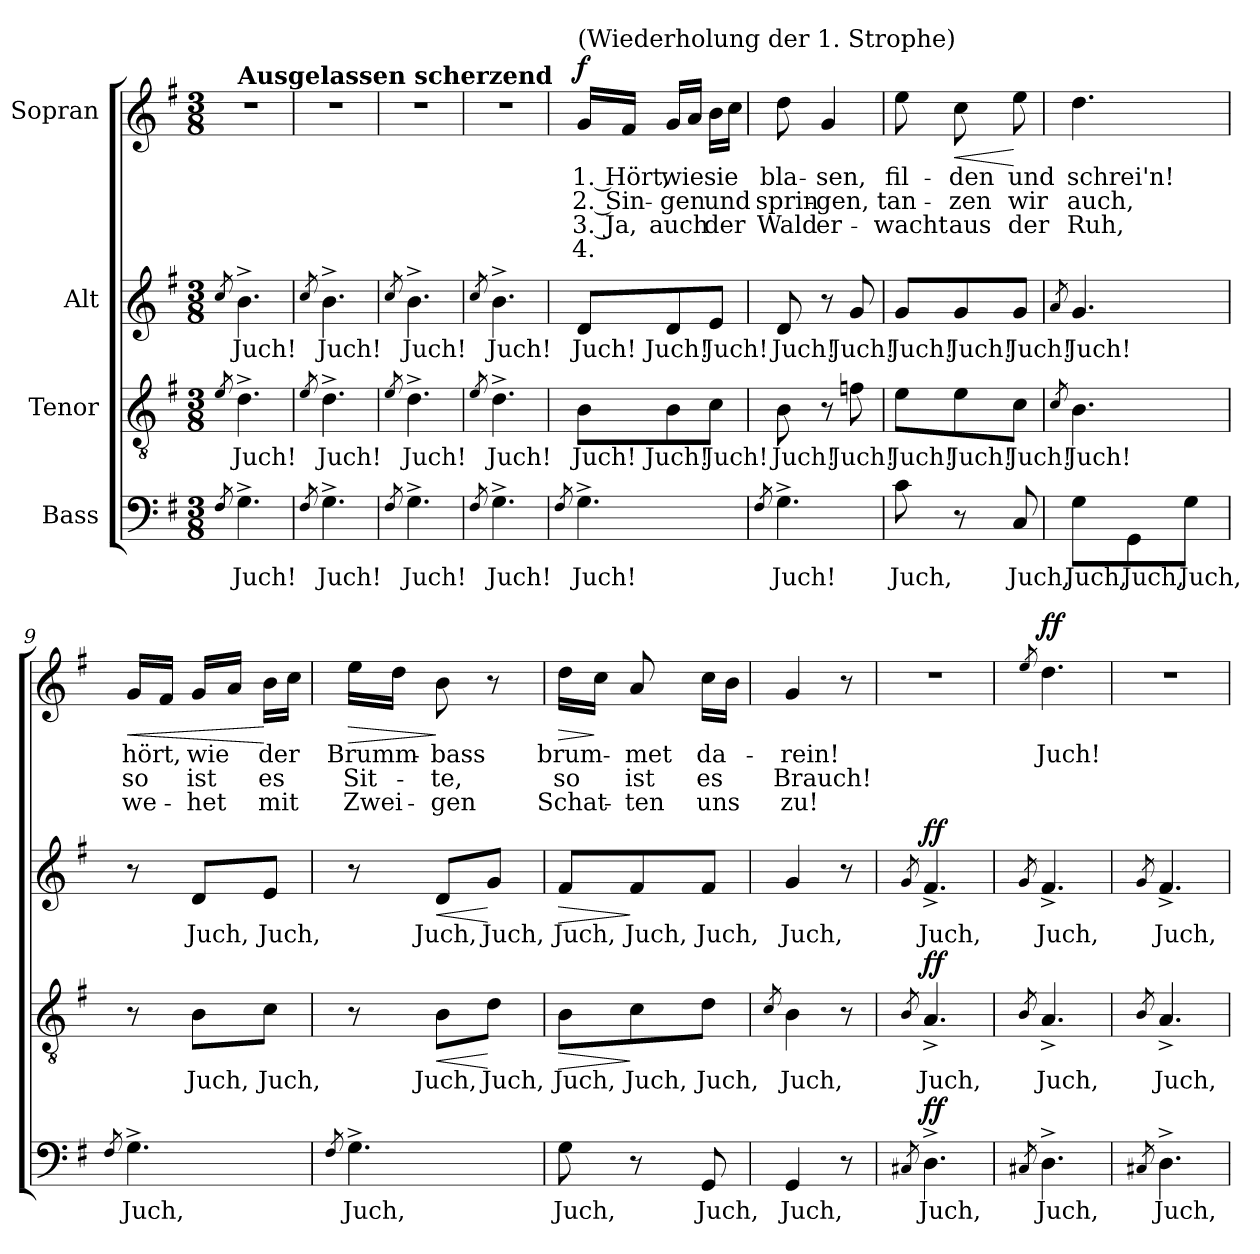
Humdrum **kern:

**kern	**text	**dynam	**kern	**text	**dynam	**kern	**text	**dynam	**kern	**text	**text	**text	**text	**dynam
*part4	*part4	*part4	*part3	*part3	*part3	*part2	*part2	*part2	*part1	*part1	*part1	*part1	*part1	*part1
*staff4	*staff4	*staff4	*staff3	*staff3	*staff3	*staff2	*staff2	*staff2	*staff1	*staff1	*staff1	*staff1	*staff1	*staff1
*I"Bass	*	*	*I"Tenor	*	*	*I"Alt	*	*	*I"Sopran	*	*	*	*	*
*clefF4	*	*	*clefGv2	*	*	*clefG2	*	*	*clefG2	*	*	*	*	*
*k[f#]	*	*	*k[f#]	*	*	*k[f#]	*	*	*k[f#]	*	*	*	*	*
*M3/8	*	*	*M3/8	*	*	*M3/8	*	*	*M3/8	*	*	*	*	*
=1	=1	=1	=1	=1	=1	=1	=1	=1	=1	=1	=1	=1	=1	=1
8qF#/	.	.	8qe/	.	.	8qcc/	.	.	.	.	.	.	.	.
!	!	!	!	!	!	!	!	!	!LO:TX:a:B:t=Ausgelassen scherzend	!	!	!	!	!
!	!LO:LY:b	!	!	!LO:LY:b	!	!	!LO:LY:b	!	!	!	!	!	!	!
4.G^\	Juch!	.	4.d^\	Juch!	.	4.b^\	Juch!	.	4.r	.	.	.	.	.
=2	=2	=2	=2	=2	=2	=2	=2	=2	=2	=2	=2	=2	=2	=2
8qF#/	.	.	8qe/	.	.	8qcc/	.	.	.	.	.	.	.	.
!	!LO:LY:b	!	!	!LO:LY:b	!	!	!LO:LY:b	!	!	!	!	!	!	!
4.G^\	Juch!	.	4.d^\	Juch!	.	4.b^\	Juch!	.	4.r	.	.	.	.	.
=3	=3	=3	=3	=3	=3	=3	=3	=3	=3	=3	=3	=3	=3	=3
8qF#/	.	.	8qe/	.	.	8qcc/	.	.	.	.	.	.	.	.
!	!LO:LY:b	!	!	!LO:LY:b	!	!	!LO:LY:b	!	!	!	!	!	!	!
4.G^\	Juch!	.	4.d^\	Juch!	.	4.b^\	Juch!	.	4.r	.	.	.	.	.
=4	=4	=4	=4	=4	=4	=4	=4	=4	=4	=4	=4	=4	=4	=4
8qF#/	.	.	8qe/	.	.	8qcc/	.	.	.	.	.	.	.	.
!	!LO:LY:b	!	!	!LO:LY:b	!	!	!LO:LY:b	!	!	!	!	!	!	!
4.G^\	Juch!	.	4.d^\	Juch!	.	4.b^\	Juch!	.	4.r	.	.	.	.	.
=5	=5	=5	=5	=5	=5	=5	=5	=5	=5	=5	=5	=5	=5	=5
8qF#/	.	.	.	.	.	.	.	.	.	.	.	.	.	.
!	!	!	!	!	!	!	!	!	!LO:TX:a:t=(Wiederholung der 1. Strophe)	!	!	!	!	!
!	!LO:LY:b	!	!	!LO:LY:b	!	!	!LO:LY:b	!	!	!LO:LY:b	!LO:LY:b	!LO:LY:b	!LO:LY:b	!LO:DY:a
4.G^\	Juch!	.	8B\L	Juch!	.	8d/L	Juch!	.	16g/LL	1. Hört,	2. Sin-	3. Ja,	4.	f
.	.	.	.	.	.	.	.	.	16f#/JJ	.	.	.	.	.
!	!	!	!	!LO:LY:b	!	!	!LO:LY:b	!	!	!LO:LY:b	!LO:LY:b	!LO:LY:b	!	!
.	.	.	8B\	Juch!	.	8d/	Juch!	.	16g/LL	wie	-gen	auch	.	.
.	.	.	.	.	.	.	.	.	16a/JJ	.	.	.	.	.
!	!	!	!	!LO:LY:b	!	!	!LO:LY:b	!	!	!LO:LY:b	!LO:LY:b	!LO:LY:b	!	!
.	.	.	8c\J	Juch!	.	8e/J	Juch!	.	16b\LL	sie	und	der	.	.
.	.	.	.	.	.	.	.	.	16cc\JJ	.	.	.	.	.
=6	=6	=6	=6	=6	=6	=6	=6	=6	=6	=6	=6	=6	=6	=6
8qF#/	.	.	.	.	.	.	.	.	.	.	.	.	.	.
!	!LO:LY:b	!	!	!LO:LY:b	!	!	!LO:LY:b	!	!	!LO:LY:b	!LO:LY:b	!LO:LY:b	!	!
4.G^\	Juch!	.	8B\	Juch!	.	8d/	Juch!	.	8dd\	bla-	sprin-	Wald	.	.
!	!	!	!	!	!	!	!	!	!	!LO:LY:b	!LO:LY:b	!LO:LY:b	!	!
.	.	.	8r	.	.	8r	.	.	4g/	-sen,	-gen,	er-	.	.
!	!	!	!	!LO:LY:b	!	!	!LO:LY:b	!	!	!	!	!	!	!
.	.	.	8fn\	Juch!	.	8g/	Juch!	.	.	.	.	.	.	.
!!LO:LB:g=z
=7	=7	=7	=7	=7	=7	=7	=7	=7	=7	=7	=7	=7	=7	=7
!	!LO:LY:b	!	!	!LO:LY:b	!	!	!LO:LY:b	!	!	!LO:LY:b	!LO:LY:b	!LO:LY:b	!	!
8c\	Juch,	.	8e\L	Juch!	.	8g/L	Juch!	.	8ee\	fil-	tan-	-wacht	.	.
!	!	!	!	!LO:LY:b	!	!	!LO:LY:b	!	!	!LO:LY:b	!LO:LY:b	!LO:LY:b	!	!LO:HP:b
8r	.	.	8e\	Juch!	.	8g/	Juch!	.	8cc\	-den	-zen	aus	.	<
!	!LO:LY:b	!	!	!LO:LY:b	!	!	!LO:LY:b	!	!	!LO:LY:b	!LO:LY:b	!LO:LY:b	!	!
8C/	Juch,	.	8c\J	Juch!	.	8g/J	Juch!	.	8ee\	und	wir	der	.	[
=8	=8	=8	=8	=8	=8	=8	=8	=8	=8	=8	=8	=8	=8	=8
.	.	.	8qc/	.	.	8qa/	.	.	.	.	.	.	.	.
!	!LO:LY:b	!	!	!LO:LY:b	!	!	!LO:LY:b	!	!	!LO:LY:b	!LO:LY:b	!LO:LY:b	!	!
8G\L	Juch,	.	4.B\	Juch!	.	4.g/	Juch!	.	4.dd\	schrei'n!	auch,	Ruh,	.	.
!	!LO:LY:b	!	!	!	!	!	!	!	!	!	!	!	!	!
8GG\	Juch,	.	.	.	.	.	.	.	.	.	.	.	.	.
!	!LO:LY:b	!	!	!	!	!	!	!	!	!	!	!	!	!
8G\J	Juch,	.	.	.	.	.	.	.	.	.	.	.	.	.
=9	=9	=9	=9	=9	=9	=9	=9	=9	=9	=9	=9	=9	=9	=9
8qF#/	.	.	.	.	.	.	.	.	.	.	.	.	.	.
!	!LO:LY:b	!	!	!	!	!	!	!	!	!LO:LY:b	!LO:LY:b	!LO:LY:b	!	!LO:HP:b
4.G^\	Juch,	.	8r	.	.	8r	.	.	16g/LL	hört,	so	we-	.	<
.	.	.	.	.	.	.	.	.	16f#/JJ	.	.	.	.	.
!	!	!	!	!LO:LY:b	!	!	!LO:LY:b	!	!	!LO:LY:b	!LO:LY:b	!LO:LY:b	!	!
.	.	.	8B\L	Juch,	.	8d/L	Juch,	.	16g/LL	wie	ist	het	.	.
.	.	.	.	.	.	.	.	.	16a/JJ	.	.	.	.	.
!	!	!	!	!LO:LY:b	!	!	!LO:LY:b	!	!	!LO:LY:b	!LO:LY:b	!LO:LY:b	!	!
.	.	.	8c\J	Juch,	.	8e/J	Juch,	.	16b\LL	der	es	mit	.	[
.	.	.	.	.	.	.	.	.	16cc\JJ	.	.	.	.	.
=10	=10	=10	=10	=10	=10	=10	=10	=10	=10	=10	=10	=10	=10	=10
8qF#/	.	.	.	.	.	.	.	.	.	.	.	.	.	.
!	!LO:LY:b	!	!	!	!	!	!	!	!	!LO:LY:b	!LO:LY:b	!LO:LY:b	!	!LO:HP:b
4.G^\	Juch,	.	8r	.	.	8r	.	.	16ee\LL	Brumm-	Sit-	Zwei-	.	>
.	.	.	.	.	.	.	.	.	16dd\JJ	.	.	.	.	.
!	!	!	!	!LO:LY:b	!LO:HP:b	!	!LO:LY:b	!LO:HP:b	!	!LO:LY:b	!LO:LY:b	!LO:LY:b	!	!
.	.	.	8B\L	Juch,	<	8d/L	Juch,	<	8b\	-bass	-te,	-gen	.	]
!	!	!	!	!LO:LY:b	!	!	!LO:LY:b	!	!	!	!	!	!	!
.	.	.	8d\J	Juch,	[	8g/J	Juch,	[	8r	.	.	.	.	.
!!LO:LB:g=z
=11	=11	=11	=11	=11	=11	=11	=11	=11	=11	=11	=11	=11	=11	=11
!	!LO:LY:b	!	!	!LO:LY:b	!LO:HP:b	!	!LO:LY:b	!LO:HP:b	!	!LO:LY:b	!LO:LY:b	!LO:LY:b	!	!LO:HP:b
8G\	Juch,	.	8B\L	Juch,	>	8f#/L	Juch,	>	16dd\LL	brum-	so	Schat-	.	>
.	.	.	.	.	.	.	.	.	16cc\JJ	.	.	.	.	]
!	!	!	!	!LO:LY:b	!	!	!LO:LY:b	!	!	!LO:LY:b	!LO:LY:b	!LO:LY:b	!	!
8r	.	.	8c\	Juch,	]	8f#/	Juch,	]	8a/	-met	ist	-ten	.	.
!	!LO:LY:b	!	!	!LO:LY:b	!	!	!LO:LY:b	!	!	!LO:LY:b	!LO:LY:b	!LO:LY:b	!	!
8GG/	Juch,	.	8d\J	Juch,	.	8f#/J	Juch,	.	16cc\LL	da-	es	uns	.	.
.	.	.	.	.	.	.	.	.	16b\JJ	.	.	.	.	.
=12	=12	=12	=12	=12	=12	=12	=12	=12	=12	=12	=12	=12	=12	=12
.	.	.	8qc/	.	.	.	.	.	.	.	.	.	.	.
!	!LO:LY:b	!	!	!LO:LY:b	!	!	!LO:LY:b	!	!	!LO:LY:b	!LO:LY:b	!LO:LY:b	!	!
4GG/	Juch,	.	4B\	Juch,	.	4g/	Juch,	.	4g/	-rein!	Brauch!	zu!	.	.
8r	.	.	8r	.	.	8r	.	.	8r	.	.	.	.	.
=13	=13	=13	=13	=13	=13	=13	=13	=13	=13	=13	=13	=13	=13	=13
8qC#X/	.	.	8qB/	.	.	8qg/	.	.	.	.	.	.	.	.
!	!LO:LY:b	!LO:DY:a	!	!LO:LY:b	!LO:DY:a	!	!LO:LY:b	!LO:DY:a	!	!	!	!	!	!
4.D^\	Juch,	ff	4.A^/	Juch,	ff	4.f#^/	Juch,	ff	4.r	.	.	.	.	.
=14	=14	=14	=14	=14	=14	=14	=14	=14	=14	=14	=14	=14	=14	=14
8qC#X/	.	.	8qB/	.	.	8qg/	.	.	8qee/	.	.	.	.	.
!	!LO:LY:b	!	!	!LO:LY:b	!	!	!LO:LY:b	!	!	!LO:LY:b	!	!	!	!LO:DY:a
4.D^\	Juch,	.	4.A^/	Juch,	.	4.f#^/	Juch,	.	4.dd\	Juch!	.	.	.	ff
=15	=15	=15	=15	=15	=15	=15	=15	=15	=15	=15	=15	=15	=15	=15
8qC#X/	.	.	8qB/	.	.	8qg/	.	.	.	.	.	.	.	.
!	!LO:LY:b	!	!	!LO:LY:b	!	!	!LO:LY:b	!	!	!	!	!	!	!
4.D^\	Juch,	.	4.A^/	Juch,	.	4.f#^/	Juch,	.	4.r	.	.	.	.	.
=	=	=	=	=	=	=	=	=	=	=	=	=	=	=
*-	*-	*-	*-	*-	*-	*-	*-	*-	*-	*-	*-	*-	*-	*-
